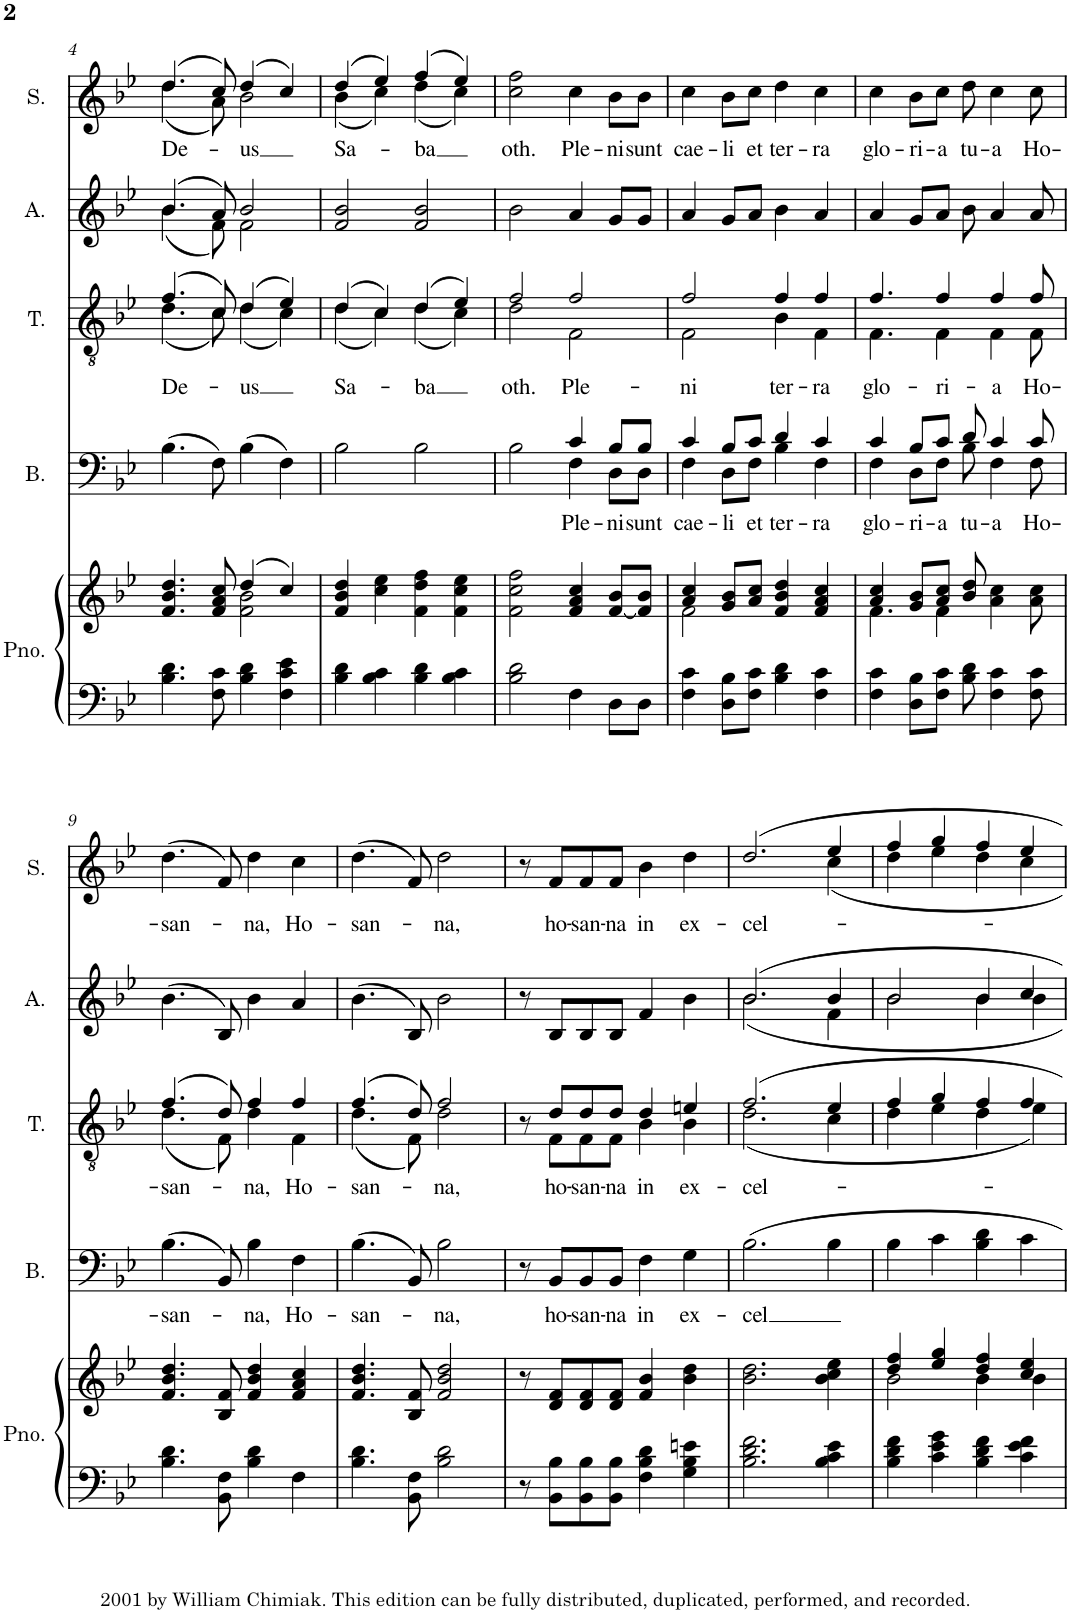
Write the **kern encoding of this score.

**kern	**kern	**kern	**text	**kern	**text	**kern	**kern	**text
*part5	*part5	*part4	*part4	*part3	*part3	*part2	*part1	*part1
*staff6	*staff5	*staff4	*staff4	*staff3	*staff3	*staff2	*staff1	*staff1
*I"Piano (for rehearsal only)	*	*I"Bass	*	*I"Tenor	*	*I"Alto	*I"Soprano	*
*I'Pno.	*	*I'B.	*	*I'T.	*	*I'A.	*I'S.	*
!!LO:PB:g=z
*clefF4	*clefG2	*clefF4	*	*clefGv2	*	*clefG2	*clefG2	*
*k[b-e-]	*k[b-e-]	*k[b-e-]	*	*k[b-e-]	*	*k[b-e-]	*k[b-e-]	*
*M4/4	*M4/4	*M4/4	*	*M4/4	*	*M4/4	*M4/4	*
=4	=4	=4	=4	=4	=4	=4	=4	=4
*	*^	*	*	*^	*	*	*	*
!	!	!	!	!	!	!	!LO:LY:b	!	!	!LO:LY:b
*	*	*	*	*	*	*	*	*^	*^	*
4.B-\ 4.d\	4.f/ 4.b-/ 4.dd/	2ryy	(4.B-\	.	(4.f/	(4.d\	De-	(4.b-/	(4.b-\	(4.dd/	(4.dd\	De-
8F\ 8c\	8f/ 8a/ 8cc/	.	8F\)	.	8c/)	8c\)	.	8a/)	8f\)	8cc/)	8a\)	.
!	!	!	!	!	!	!	!LO:LY:b	!	!	!	!	!LO:LY:b
4B-\ 4d\	(4dd/	2f\ 2b-\	(4B-\	.	(4d/	(4d\	-us	2b-/	2f\	(4dd/	2b-\	-us
4F\ 4c\ 4e-\	4cc/)	.	4F\)	.	4e-/)	4c\)	.	.	.	4cc/)	.	.
*	*v	*v	*	*	*	*	*	*v	*v	*	*	*
=5	=5	=5	=5	=5	=5	=5	=5	=5	=5	=5
!	!	!	!	!	!	!LO:LY:b	!	!	!	!LO:LY:b
4B-\ 4d\	4f/ 4b-/ 4dd/	2B-\	.	(4d/	(4d\	Sa-	2f/ 2b-/	(4dd/	(4b-\	Sa-
4B-\ 4c\	4cc\ 4ee-\	.	.	4c/)	4c\)	.	.	4ee-/)	4cc\)	.
!	!	!	!	!	!	!LO:LY:b	!	!	!	!LO:LY:b
4B-\ 4d\	4f\ 4dd\ 4ff\	2B-\	.	(4d/	(4d\	-ba	2f/ 2b-/	(4ff/	(4dd\	-ba
4B-\ 4c\	4f\ 4cc\ 4ee-\	.	.	4e-/)	4c\)	.	.	4ee-/)	4cc\)	.
=6	=6	=6	=6	=6	=6	=6	=6	=6	=6	=6
*	*	*^	*	*	*	*	*	*	*	*
!	!	!	!	!	!	!	!LO:LY:b	!	!	!	!LO:LY:b
*	*	*	*	*	*	*	*	*	*v	*v	*
2B-\ 2d\	2f\ 2cc\ 2ff\	2B-\	2ryy	.	2f/	2d\	oth.	2b-\	2cc\ 2ff\	oth.
!	!	!	!	!LO:LY:b	!	!	!LO:LY:b	!	!	!LO:LY:b
4F\	4f/ 4a/ 4cc/	4c/	4F\	Ple-	2f/	2F\	Ple-	4a/	4cc\	Ple-
!	!	!	!	!LO:LY:b	!	!	!	!	!	!LO:LY:b
8D\L	[8f/ 8b-/L	8B-/L	8D\L	-ni	.	.	.	8g/L	8b-\L	-ni
!	!	!	!	!LO:LY:b	!	!	!	!	!	!LO:LY:b
8D\J	8f/] 8b-/J	8B-/J	8D\J	sunt	.	.	.	8g/J	8b-\J	sunt
=7	=7	=7	=7	=7	=7	=7	=7	=7	=7	=7
*	*^	*	*	*	*	*	*	*	*	*
!	!	!	!	!	!LO:LY:b	!	!	!LO:LY:b	!	!	!LO:LY:b
4F\ 4c\	4a/ 4cc/	2f\	4c/	4F\	cae-	2f/	2F\	ni	4a/	4cc\	cae-
!	!	!	!	!	!LO:LY:b	!	!	!	!	!	!LO:LY:b
8D\ 8B-\L	8g/ 8b-/L	.	8B-/L	8D\L	-li	.	.	.	8g/L	8b-\L	-li
!	!	!	!	!	!LO:LY:b	!	!	!	!	!	!LO:LY:b
8F\ 8c\J	8a/ 8cc/J	.	8c/J	8F\J	et	.	.	.	8a/J	8cc\J	et
!	!	!	!	!	!LO:LY:b	!	!	!LO:LY:b	!	!	!LO:LY:b
4B-\ 4d\	4f/ 4b-/ 4dd/	2ryy	4d/	4B-\	ter-	4f/	4B-\	ter-	4b-\	4dd\	ter-
!	!	!	!	!	!LO:LY:b	!	!	!LO:LY:b	!	!	!LO:LY:b
4F\ 4c\	4f/ 4a/ 4cc/	.	4c/	4F\	-ra	4f/	4F\	-ra	4a/	4cc\	-ra
=8	=8	=8	=8	=8	=8	=8	=8	=8	=8	=8	=8
!	!	!	!	!	!LO:LY:b	!	!	!LO:LY:b	!	!	!LO:LY:b
4F\ 4c\	4a/ 4cc/	4.f\	4c/	4F\	glo-	4.f/	4.F\	glo-	4a/	4cc\	glo-
!	!	!	!	!	!LO:LY:b	!	!	!	!	!	!LO:LY:b
8D\ 8B-\L	8g/ 8b-/L	.	8B-/L	8D\L	-ri-	.	.	.	8g/L	8b-\L	-ri-
!	!	!	!	!	!LO:LY:b	!	!	!LO:LY:b	!	!	!LO:LY:b
8F\ 8c\J	8a/ 8cc/J	4f\	8c/J	8F\J	-a	4f/	4F\	-ri-	8a/J	8cc\J	-a
!	!	!	!	!	!LO:LY:b	!	!	!	!	!	!LO:LY:b
8B-\ 8d\	8b-/ 8dd/	.	8d/	8B-\	tu-	.	.	.	8b-\	8dd\	tu-
!	!	!	!	!	!LO:LY:b	!	!	!LO:LY:b	!	!	!LO:LY:b
4F\ 4c\	4a\ 4cc\	4.ryy	4c/	4F\	-a	4f/	4F\	-a	4a/	4cc\	-a
!	!	!	!	!	!LO:LY:b	!	!	!LO:LY:b	!	!	!LO:LY:b
8F\ 8c\	8a\ 8cc\	.	8c/	8F\	Ho-	8f/	8F\	Ho-	8a/	8cc\	Ho-
*	*v	*v	*	*	*	*	*	*	*	*	*
!!LO:LB:g=z
=9	=9	=9	=9	=9	=9	=9	=9	=9	=9	=9
!	!	!	!	!LO:LY:b	!	!	!LO:LY:b	!	!	!LO:LY:b
*	*	*v	*v	*	*	*	*	*	*	*
4.B-\ 4.d\	4.f/ 4.b-/ 4.dd/	(4.B-\	-san-	(4.f/	(4.d\	-san-	(4.b-\	(4.dd\	-san-
8BB-\ 8F\	8B-/ 8f/	8BB-/)	.	8d/)	8F\)	.	8B-/)	8f/)	.
!	!	!	!LO:LY:b	!	!	!LO:LY:b	!	!	!LO:LY:b
4B-\ 4d\	4f/ 4b-/ 4dd/	4B-\	-na,	4f/	4d\	-na,	4b-\	4dd\	-na,
!	!	!	!LO:LY:b	!	!	!LO:LY:b	!	!	!LO:LY:b
4F\	4f/ 4a/ 4cc/	4F\	Ho-	4f/	4F\	Ho-	4a/	4cc\	Ho-
=10	=10	=10	=10	=10	=10	=10	=10	=10	=10
!	!	!	!LO:LY:b	!	!	!LO:LY:b	!	!	!LO:LY:b
4.B-\ 4.d\	4.f/ 4.b-/ 4.dd/	(4.B-\	-san-	(4.f/	(4.d\	-san-	(4.b-\	(4.dd\	-san-
8BB-\ 8F\	8B-/ 8f/	8BB-/)	.	8d/)	8F\)	.	8B-/)	8f/)	.
!	!	!	!LO:LY:b	!	!	!LO:LY:b	!	!	!LO:LY:b
2B-\ 2d\	2f/ 2b-/ 2dd/	2B-\	-na,	2f/	2d\	-na,	2b-\	2dd\	-na,
=11	=11	=11	=11	=11	=11	=11	=11	=11	=11
8r	8r	8r	.	8r	8ryy	.	8r	8r	.
!	!	!	!LO:LY:b	!	!	!LO:LY:b	!	!	!LO:LY:b
8BB-\ 8B-\L	8d/ 8f/L	8BB-/L	ho-	8d/L	8F\L	ho-	8B-/L	8f/L	ho-
!	!	!	!LO:LY:b	!	!	!LO:LY:b	!	!	!LO:LY:b
8BB-\ 8B-\	8d/ 8f/	8BB-/	-san-	8d/	8F\	-san-	8B-/	8f/	-san-
!	!	!	!LO:LY:b	!	!	!LO:LY:b	!	!	!LO:LY:b
8BB-\ 8B-\J	8d/ 8f/J	8BB-/J	-na	8d/J	8F\J	-na	8B-/J	8f/J	-na
!	!	!	!LO:LY:b	!	!	!LO:LY:b	!	!	!LO:LY:b
4F\ 4B-\ 4d\	4f/ 4b-/	4F\	in	4d/	4B-\	in	4f/	4b-\	in
!	!	!	!LO:LY:b	!	!	!LO:LY:b	!	!	!LO:LY:b
4G\ 4B-\ 4en\	4b-\ 4dd\	4G\	ex-	4en/	4B-\	ex-	4b-\	4dd\	ex-
=12	=12	=12	=12	=12	=12	=12	=12	=12	=12
!	!	!	!LO:LY:b	!	!	!LO:LY:b	!	!	!LO:LY:b
*	*	*	*	*	*	*	*^	*^	*
2.B-\ 2.d\ 2.f\	2.b-\ 2.dd\	2.B-\	-cel	2.f/	(2.d\	-cel-	2.b-/	2.b-\	2.dd/	2.ryy	-cel-
4B-\ 4c\ 4e-\	4b-\ 4cc\ 4ee-\	4B-\	.	4e-/	4c\	.	4b-/	4f\	4ee-/	4cc\	.
=13	=13	=13	=13	=13	=13	=13	=13	=13	=13	=13	=13
*	*^	*	*	*	*	*	*	*	*	*	*
4B-\ 4d\ 4f\	4dd/ 4ff/	2b-\	4B-\	.	4f/	4d\	.	2b-/	2b-\	4ff/	4dd\	.
4c\ 4e-\ 4g\	4ee-/ 4gg/	.	4c\	.	4g/	4e-\	.	.	.	4gg/	4ee-\	.
4B-\ 4d\ 4f\	4dd/ 4ff/	4b-\	4B-\ 4d\	.	4f/	4d\	.	4b-/	4b-\	4ff/	4dd\	.
4c\ 4e-\ 4f\	4cc/ 4ee-/	4b-\	4c\	.	4f/	4e-\)	.	4cc/	4b-\	4ee-/	4cc\	.
*	*	*	*	*	*v	*v	*	*	*	*v	*v	*
*	*v	*v	*	*	*	*	*v	*v	*	*
=	=	=	=	=	=	=	=	=
*-	*-	*-	*-	*-	*-	*-	*-	*-
